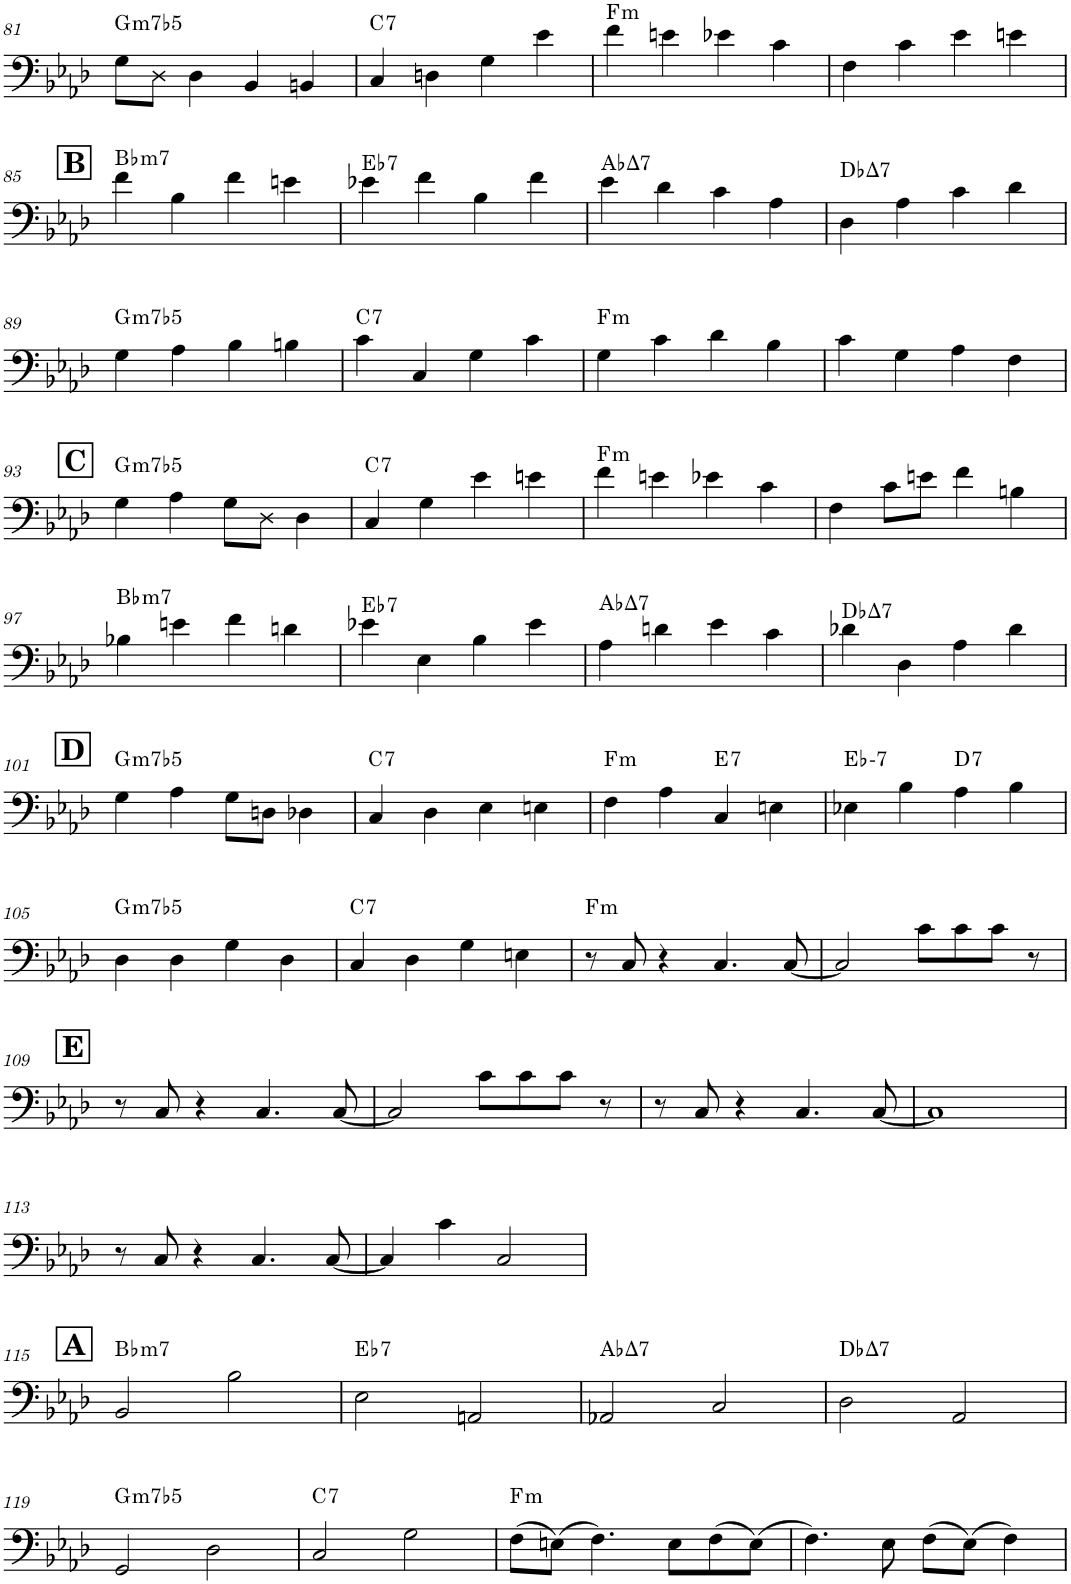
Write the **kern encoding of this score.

**kern	**harte
*part1	*part1
*staff1	*
*I"Bass Guitar	*
*I'B. Guit.	*
!!LO:PB:g=z
*clefF4	*
*Trd7c12	*
*k[b-e-a-d-]	*
*M4/4	*
=81	=81
!	!LO:H:kt=m7b5
8G\L	G:hdim7
8D-\J	.
4D-\	.
4BB-/	.
4BBn/	.
=82	=82
!	!LO:H:kt=7
4C/	C:7
4Dn\	.
4G\	.
4e-\	.
=83	=83
!	!LO:H:kt=m
4f\	F:min
4en\	.
4e-X\	.
4c\	.
=84	=84
4F\	.
4c\	.
4e-\	.
4en\	.
!!LO:LB:g=z
!!LO:REH:place=s1:a:B:cj:fs=14:t=B
=85	=85
!	!LO:H:kt=m7
4f\	Bb:min7
4B-\	.
4f\	.
4en\	.
=86	=86
!	!LO:H:kt=7
4e-X\	Eb:7
4f\	.
4B-\	.
4f\	.
=87	=87
!	!LO:H:kt=7
4e-\	Ab:maj7
4d-\	.
4c\	.
4A-\	.
=88	=88
!	!LO:H:kt=7
4D-\	Db:maj7
4A-\	.
4c\	.
4d-\	.
!!LO:LB:g=z
=89	=89
!	!LO:H:kt=m7b5
4G\	G:hdim7
4A-\	.
4B-\	.
4Bn\	.
=90	=90
!	!LO:H:kt=7
4c\	C:7
4C/	.
4G\	.
4c\	.
=91	=91
!	!LO:H:kt=m
4G\	F:min
4c\	.
4d-\	.
4B-\	.
=92	=92
4c\	.
4G\	.
4A-\	.
4F\	.
!!LO:LB:g=z
!!LO:REH:place=s1:a:B:cj:fs=14:t=C
=93	=93
!	!LO:H:kt=m7b5
4G\	G:hdim7
4A-\	.
8G\L	.
8D-\J	.
4D-\	.
=94	=94
!	!LO:H:kt=7
4C/	C:7
4G\	.
4e-\	.
4en\	.
=95	=95
!	!LO:H:kt=m
4f\	F:min
4en\	.
4e-X\	.
4c\	.
=96	=96
4F\	.
8c\L	.
8en\J	.
4f\	.
4Bn\	.
!!LO:LB:g=z
=97	=97
!	!LO:H:kt=m7
4B-X\	Bb:min7
4en\	.
4f\	.
4dn\	.
=98	=98
!	!LO:H:kt=7
4e-X\	Eb:7
4E-\	.
4B-\	.
4e-\	.
=99	=99
!	!LO:H:kt=7
4A-\	Ab:maj7
4dn\	.
4e-\	.
4c\	.
=100	=100
!	!LO:H:kt=7
4d-X\	Db:maj7
4D-\	.
4A-\	.
4d-\	.
!!LO:LB:g=z
!!LO:REH:place=s1:a:B:cj:fs=14:t=D
=101	=101
!	!LO:H:kt=m7b5
4G\	G:hdim7
4A-\	.
8G\L	.
8Dn\J	.
4D-X\	.
=102	=102
!	!LO:H:kt=7
4C/	C:7
4D-\	.
4E-\	.
4En\	.
=103	=103
!	!LO:H:kt=m
4F\	F:min
4A-\	.
!	!LO:H:kt=7
4C/	E:7
4En\	.
=104	=104
!	!LO:H:kt=7
4E-X\	Eb:min7
4B-\	.
!	!LO:H:kt=7
4A-\	D:7
4B-\	.
!!LO:LB:g=z
=105	=105
!	!LO:H:kt=m7b5
4D-\	G:hdim7
4D-\	.
4G\	.
4D-\	.
=106	=106
!	!LO:H:kt=7
4C/	C:7
4D-\	.
4G\	.
4En\	.
=107	=107
!	!LO:H:kt=m
8r	F:min
8C/	.
4r	.
4.C/	.
[8C/	.
=108	=108
2C/]	.
8c\L	.
8c\	.
8c\J	.
8r	.
!!LO:LB:g=z
!!LO:REH:place=s1:a:B:cj:fs=14:t=E
=109	=109
8r	.
8C/	.
4r	.
4.C/	.
[8C/	.
=110	=110
2C/]	.
8c\L	.
8c\	.
8c\J	.
8r	.
=111	=111
8r	.
8C/	.
4r	.
4.C/	.
[8C/	.
=112	=112
1C]	.
!!LO:LB:g=z
=113	=113
8r	.
8C/	.
4r	.
4.C/	.
[8C/	.
=114	=114
4C/]	.
4c\	.
2C/	.
!!LO:LB:g=z
!!LO:REH:place=s1:a:B:cj:fs=14:t=A
=115	=115
!	!LO:H:kt=m7
2BB-/	Bb:min7
2B-\	.
=116	=116
!	!LO:H:kt=7
2E-\	Eb:7
2AAn/	.
=117	=117
!	!LO:H:kt=7
2AA-X/	Ab:maj7
2C/	.
=118	=118
!	!LO:H:kt=7
2D-\	Db:maj7
2AA-/	.
!!LO:LB:g=z
=119	=119
!	!LO:H:kt=m7b5
2GG/	G:hdim7
2D-\	.
=120	=120
!	!LO:H:kt=7
2C/	C:7
2G\	.
=121	=121
!	!LO:H:kt=m
(8F\L	F:min
(8En\J)	.
4.F\)	.
8E\L	.
(8F\	.
(8E\J)	.
=122	=122
4.F\)	.
8E-\	.
(8F\L	.
(8E-\J)	.
4F\)	.
=	=
*-	*-
